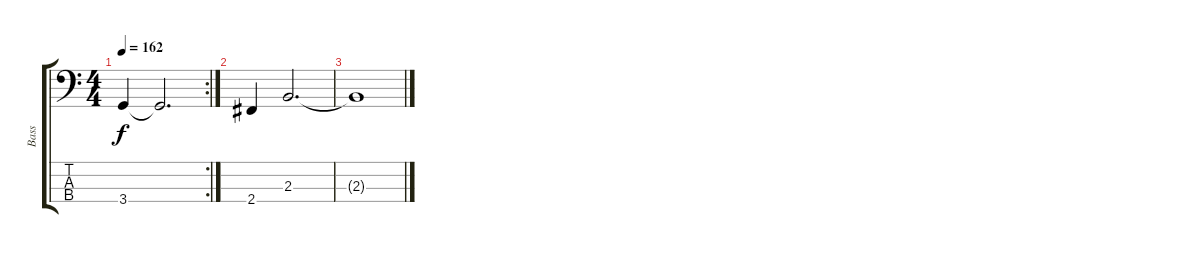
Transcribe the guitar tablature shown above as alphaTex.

\track ("Bass" "Bass") {instrument electricbassfinger}
\staff {score tabs}
\tuning (G2 D2 A1 E1) {hide}
\rc 2
\ts (4 4)
\tempo 162
\clef f4
\ks c
3.4{t}.4{dy f} 3.4{t}.2{d} |
2.4.4 2.3.2{d} |
2.3{t}.1
